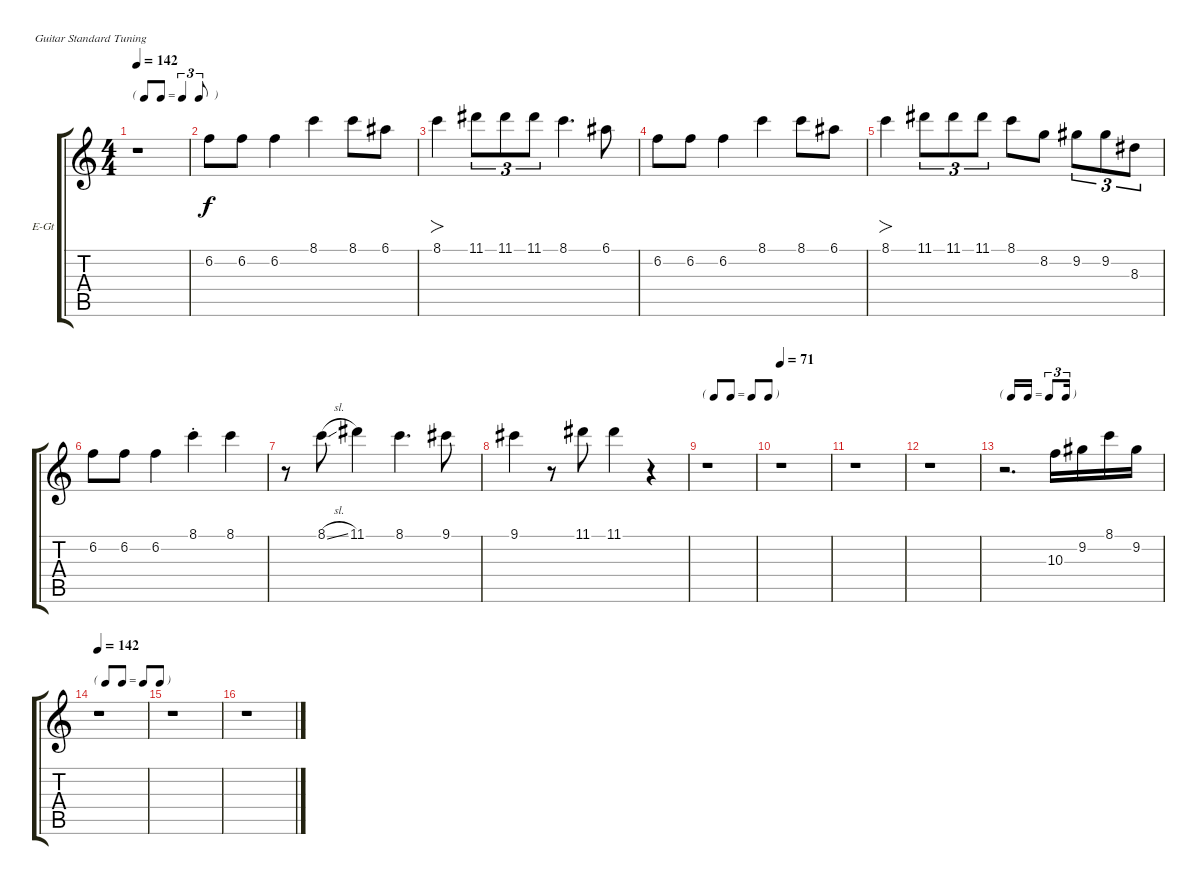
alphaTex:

\defaultSystemsLayout 4
\bracketExtendMode groupsimilarinstruments
\firstSystemTrackNameOrientation horizontal
\otherSystemsTrackNameOrientation horizontal
\track ("Voice Guitar" "E-Gt") {instrument overdrivenguitar}
\staff {score tabs}
\tuning (E4 B3 G3 D3 A2 E2)
\ts (4 4)
\tf triplet8th
\tempo 142
\clef g2
\ks c
r.1{dy f} |
6.2.8 6.2.8 6.2.4 8.1.4 8.1.8 6.1.8 |
8.1.4{fo} 11.1.8{tu (3 2)} 11.1.8{tu (3 2)} 11.1.8{tu (3 2)} 8.1.4{d} 6.1.8 |
6.2.8 6.2.8 6.2.4 8.1.4 8.1.8 6.1.8 |
8.1.4{fo} 11.1.8{tu (3 2)} 11.1.8{tu (3 2)} 11.1.8{tu (3 2)} 8.1.8 8.2.8 9.2.8{tu (3 2)} 9.2.8{tu (3 2)} 8.3.8{tu (3 2)} |
6.2.8 6.2.8 6.2.4 8.1{st}.4 8.1.4 |
r.8 8.1{sl}.8 11.1.4 8.1.4{d} 9.1.8 |
9.1.4 r.8 11.1.8 11.1.4 r.4 |
\tf none
r.1 |
\tempo 71
r.1 |
r.1 |
r.1 |
\tf triplet16th
r.2{d} 10.3.16 9.2.16 8.1.16 9.2.16 |
\tf none
\tempo 142
r.1 |
r.1 |
r.1
